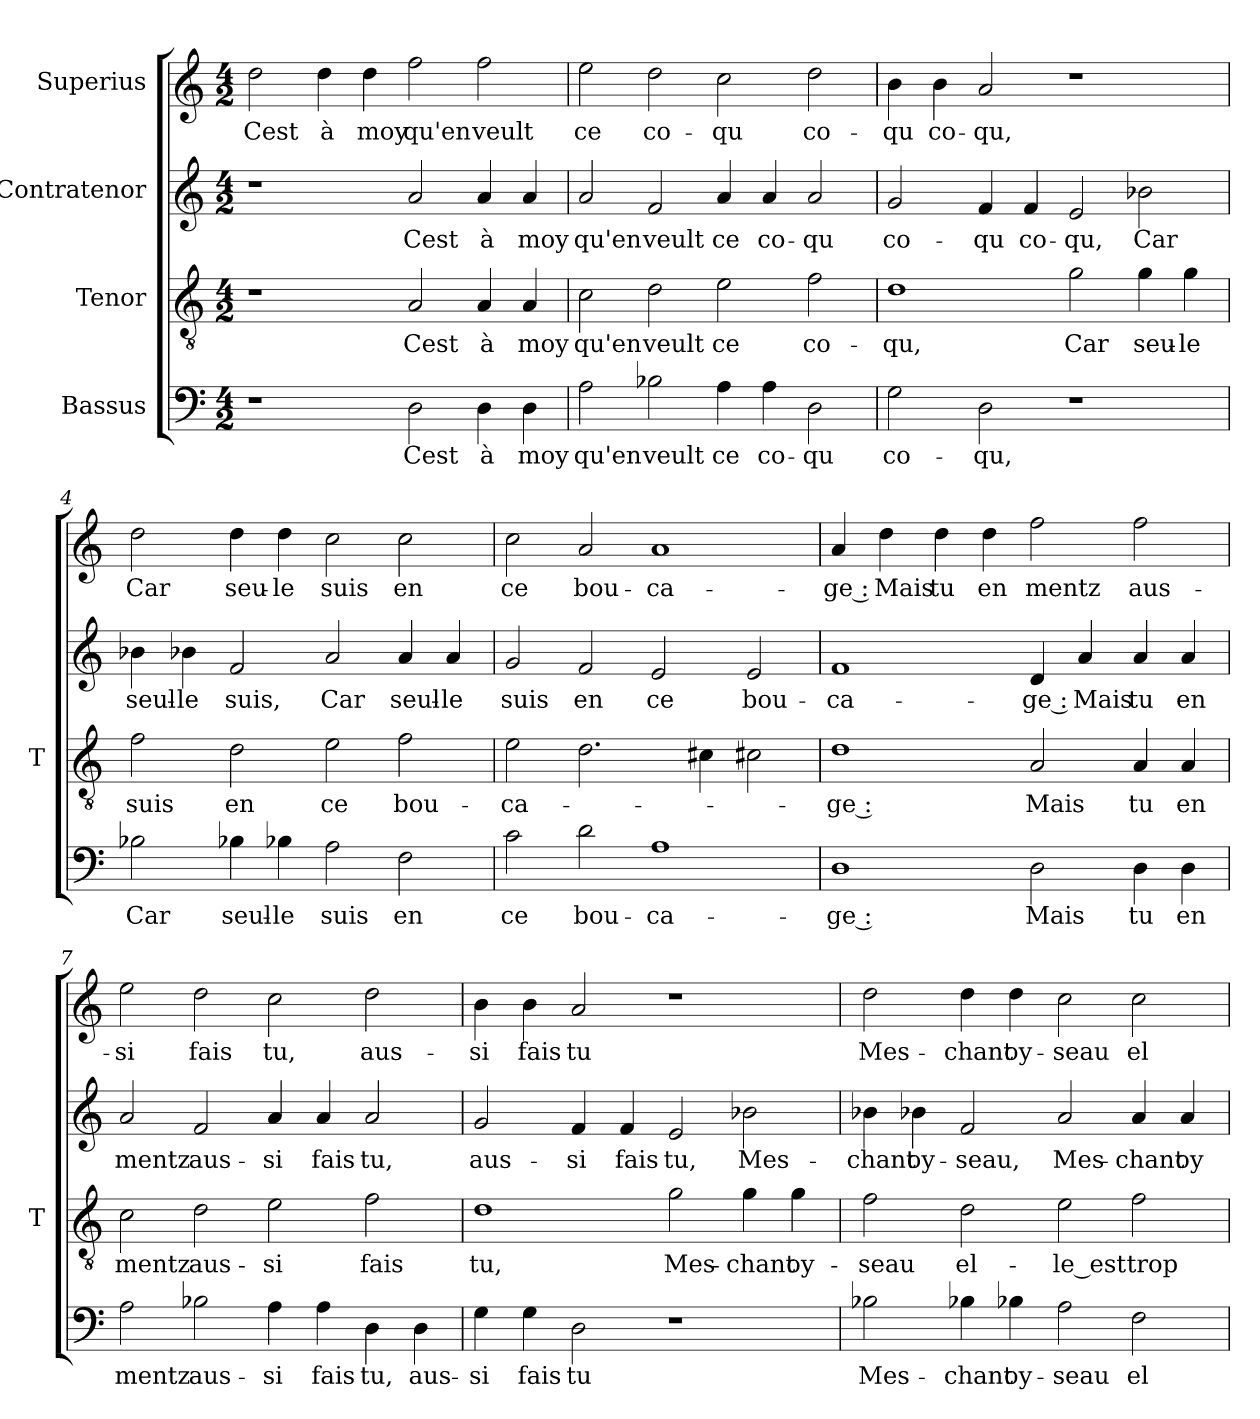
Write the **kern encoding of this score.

**kern	**text	**kern	**text	**kern	**text	**kern	**text
*part4	*part4	*part3	*part3	*part2	*part2	*part1	*part1
*staff4	*staff4	*staff3	*staff3	*staff2	*staff2	*staff1	*staff1
*I"Bassus	*	*I"Tenor	*	*I"Contratenor	*	*I"Superius	*
*	*	*I'T	*	*	*	*	*
*clefF4	*	*clefGv2	*	*clefG2	*	*clefG2	*
*k[]	*	*k[]	*	*k[]	*	*k[]	*
*M4/2	*	*M4/2	*	*M4/2	*	*M4/2	*
=1	=1	=1	=1	=1	=1	=1	=1
1r	.	1r	.	1r	.	2dd	-Cest
.	.	.	.	.	.	4dd	-à
.	.	.	.	.	.	4dd	-moy
2D	-Cest	2A	-Cest	2a	-Cest	2ff	-qu'en
4D	-à	4A	-à	4a	-à	2ff	-veult
4D	-moy	4A	-moy	4a	-moy	.	.
=2	=2	=2	=2	=2	=2	=2	=2
2A	-qu'en	2c	-qu'en	2a	-qu'en	2ee	-ce
2B-X	-veult	2d	-veult	2f	-veult	2dd	co-
4A	-ce	2e	-ce	4a	-ce	2cc	-qu
4A	co-	.	.	4a	co-	.	.
2D	-qu	2f	co-	2a	-qu	2dd	co-
=3	=3	=3	=3	=3	=3	=3	=3
2G	co-	1d	-qu,	2g	co-	4b	-qu
.	.	.	.	.	.	4b	co-
2D	-qu,	.	.	4f	-qu	2a	-qu,
.	.	.	.	4f	co-	.	.
1r	.	2g	-Car	2e	-qu,	1r	.
.	.	4g	seu-	2b-X	-Car	.	.
.	.	4g	-le	.	.	.	.
=4	=4	=4	=4	=4	=4	=4	=4
2B-X	-Car	2f	-suis	4b-X	seul-	2dd	-Car
.	.	.	.	4b-X	-le	.	.
4B-X	seul-	2d	-en	2f	-suis,	4dd	seu-
4B-X	-le	.	.	.	.	4dd	-le
2A	-suis	2e	-ce	2a	-Car	2cc	-suis
2F	-en	2f	bou-	4a	seul-	2cc	-en
.	.	.	.	4a	-le	.	.
=5	=5	=5	=5	=5	=5	=5	=5
2c	-ce	2e	ca-	2g	-suis	2cc	-ce
2d	bou-	2.d	.	2f	-en	2a	bou-
1A	ca-	.	.	2e	-ce	1a	ca-
.	.	4c#X	.	.	.	.	.
.	.	2c#X	.	2e	bou-	.	.
=6	=6	=6	=6	=6	=6	=6	=6
1D	-ge :	1d	-ge :	1f	ca-	4a	-ge :
.	.	.	.	.	.	4dd	-Mais
.	.	.	.	.	.	4dd	-tu
.	.	.	.	.	.	4dd	-en
2D	-Mais	2A	-Mais	4d	-ge :	2ff	-mentz
.	.	.	.	4a	-Mais	.	.
4D	-tu	4A	-tu	4a	-tu	2ff	aus-
4D	-en	4A	-en	4a	-en	.	.
=7	=7	=7	=7	=7	=7	=7	=7
2A	-mentz	2c	-mentz	2a	-mentz	2ee	-si
2B-X	aus-	2d	aus-	2f	aus-	2dd	-fais
4A	-si	2e	-si	4a	-si	2cc	-tu,
4A	-fais	.	.	4a	-fais	.	.
4D	-tu,	2f	-fais	2a	-tu,	2dd	aus-
4D	aus-	.	.	.	.	.	.
=8	=8	=8	=8	=8	=8	=8	=8
4G	-si	1d	-tu,	2g	aus-	4b	-si
4G	-fais	.	.	.	.	4b	-fais
2D	-tu	.	.	4f	-si	2a	-tu
.	.	.	.	4f	-fais	.	.
1r	.	2g	Mes-	2e	-tu,	1r	.
.	.	4g	-chant	2b-X	Mes-	.	.
.	.	4g	oy-	.	.	.	.
=9	=9	=9	=9	=9	=9	=9	=9
2B-X	Mes-	2f	-seau	4b-X	-chant	2dd	Mes-
.	.	.	.	4b-X	oy-	.	.
4B-X	-chant	2d	el-	2f	-seau,	4dd	-chant
4B-X	oy-	.	.	.	.	4dd	oy-
2A	-seau	2e	-le_est	2a	Mes-	2cc	-seau
2F	el-	2f	-trop	4a	-chant	2cc	el-
.	.	.	.	4a	oy-	.	.
=	=	=	=	=	=	=	=
*-	*-	*-	*-	*-	*-	*-	*-
